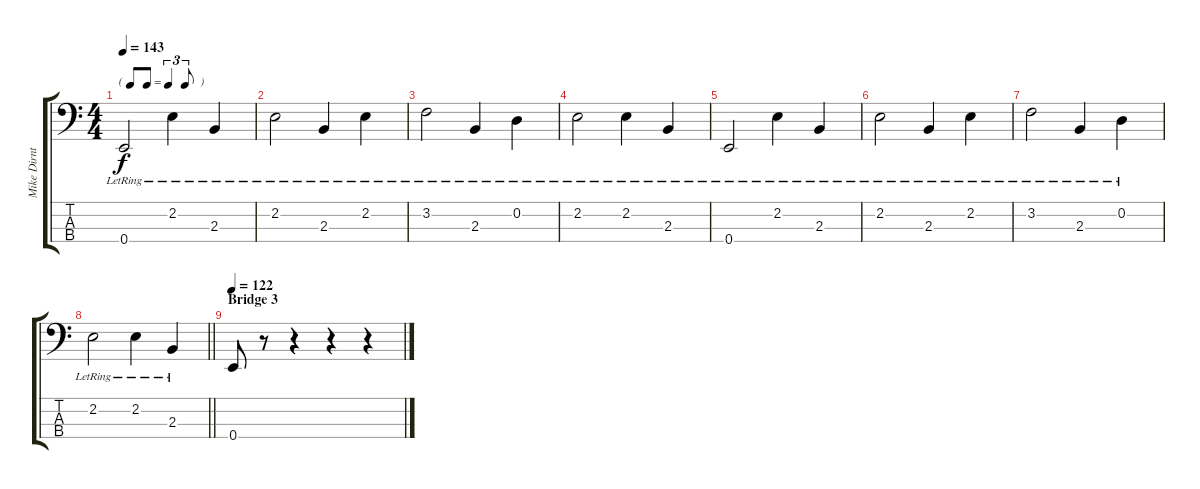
\track ("Mike Dirnt - Bass" "Mike Dirnt") {instrument electricbasspick}
\staff {score tabs}
\tuning (G2 D2 A1 E1) {hide}
\ts (4 4)
\tf triplet8th
\tempo 143
\clef f4
\ks c
0.4{lr}.2{dy f} 2.2{lr}.4 2.3{lr}.4 |
2.2{lr}.2 2.3{lr}.4 2.2{lr}.4 |
3.2{lr}.2 2.3{lr}.4 0.2{lr}.4 |
2.2{lr}.2 2.2{lr}.4 2.3{lr}.4 |
0.4{lr}.2 2.2{lr}.4 2.3{lr}.4 |
2.2{lr}.2 2.3{lr}.4 2.2{lr}.4 |
3.2{lr}.2 2.3{lr}.4 0.2{lr}.4 |
\barLineRight lightlight
2.2{lr}.2 2.2{lr}.4 2.3{lr}.4 |
\section ("" "Bridge 3")
\tempo 122
0.4.8 r.8 r.4 r.4 r.4
